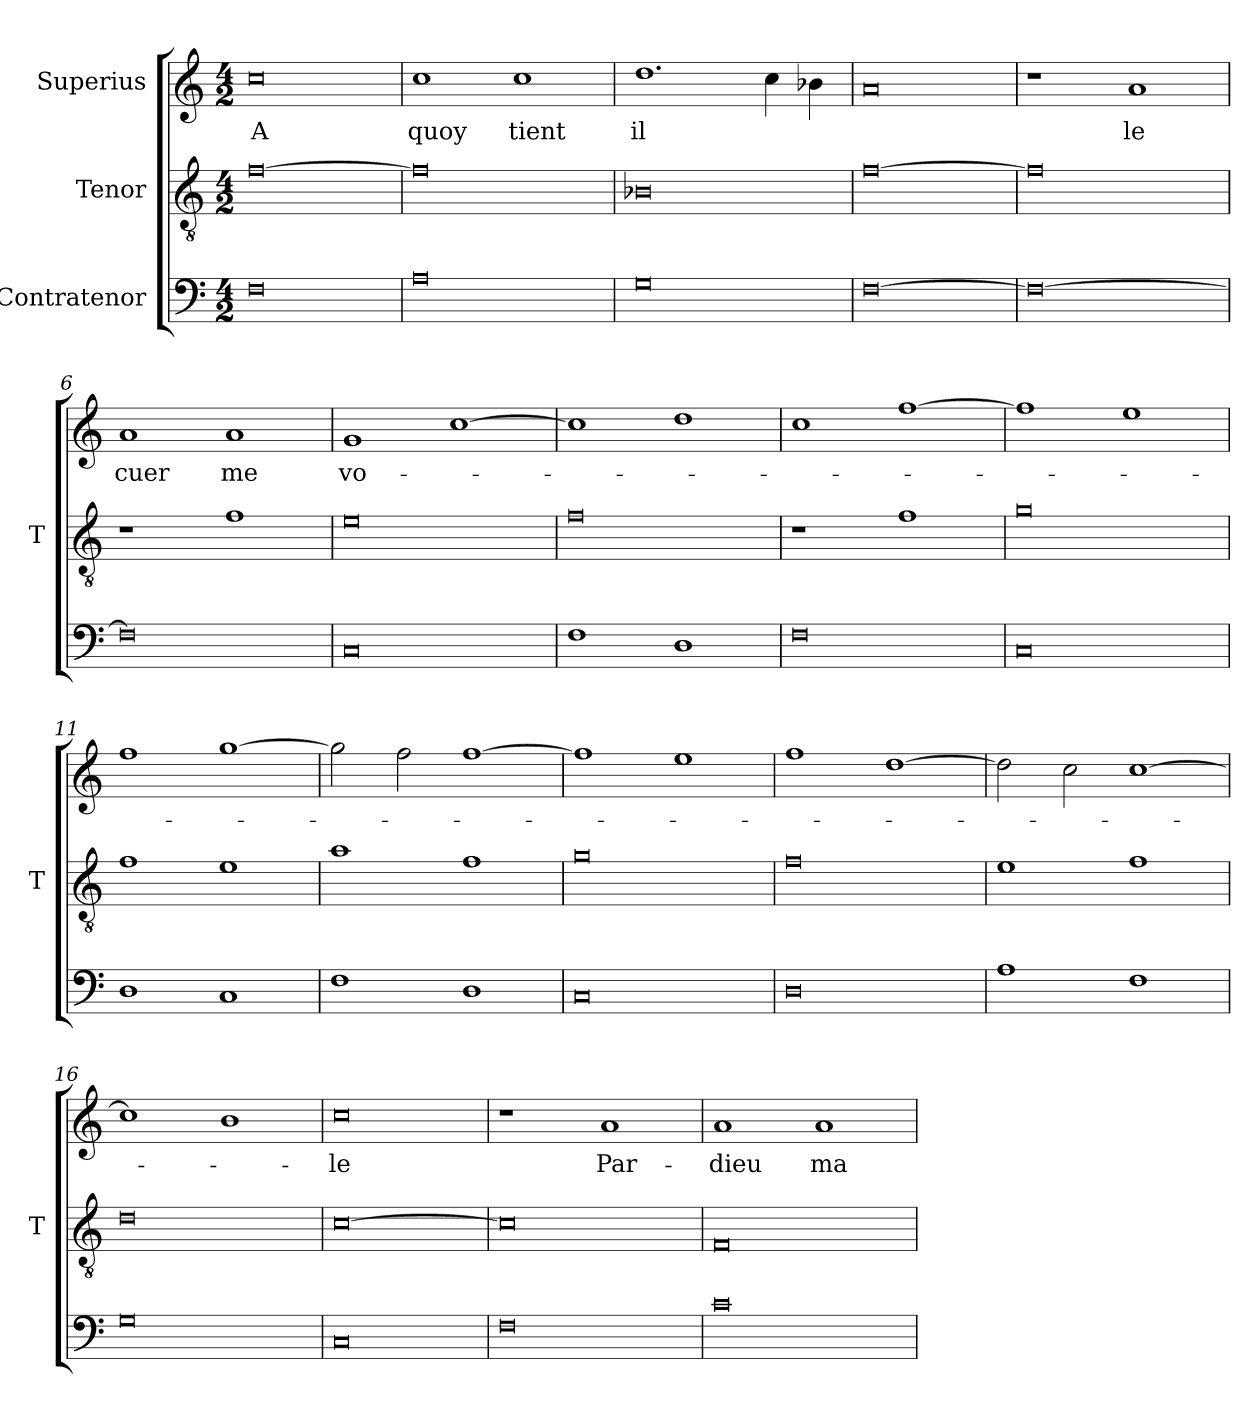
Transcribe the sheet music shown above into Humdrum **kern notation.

**kern	**kern	**kern	**text
*part3	*part2	*part1	*part1
*staff3	*staff2	*staff1	*staff1
*I"Contratenor	*I"Tenor	*I"Superius	*
*	*I'T	*	*
*clefF4	*clefGv2	*clefG2	*
*M4/2	*M4/2	*M4/2	*
=1	=1	=1	=1
0F	[0f	0cc	-A
=2	=2	=2	=2
0A	0f]	1cc	-quoy
.	.	1cc	-tient
=3	=3	=3	=3
0G	0B-X	1.dd	-il
.	.	4cc	.
.	.	4b-X	.
=4	=4	=4	=4
[0F	[0f	0a	.
=5	=5	=5	=5
0F_	0f]	1r	.
.	.	1a	-le
=6	=6	=6	=6
0F]	1r	1a	-cuer
.	1f	1a	-me
=7	=7	=7	=7
0C	0e	1g	vo-
.	.	[1cc	.
=8	=8	=8	=8
1F	0f	1cc]	.
1D	.	1dd	.
=9	=9	=9	=9
0F	1r	1cc	.
.	1f	[1ff	.
=10	=10	=10	=10
0C	0g	1ff]	.
.	.	1ee	.
=11	=11	=11	=11
1D	1f	1ff	.
1C	1e	[1gg	.
=12	=12	=12	=12
1F	1a	2gg]	.
.	.	2ff	.
1D	1f	[1ff	.
=13	=13	=13	=13
0C	0g	1ff]	.
.	.	1ee	.
=14	=14	=14	=14
0D	0f	1ff	.
.	.	[1dd	.
=15	=15	=15	=15
1A	1e	2dd]	.
.	.	2cc	.
1F	1f	[1cc	.
=16	=16	=16	=16
0G	0d	1cc]	.
.	.	1b	.
=17	=17	=17	=17
0C	[0c	0cc	-le
=18	=18	=18	=18
0F	0c]	1r	.
.	.	1a	Par-
=19	=19	=19	=19
0c	0F	1a	-dieu
.	.	1a	ma-
=	=	=	=
*-	*-	*-	*-
